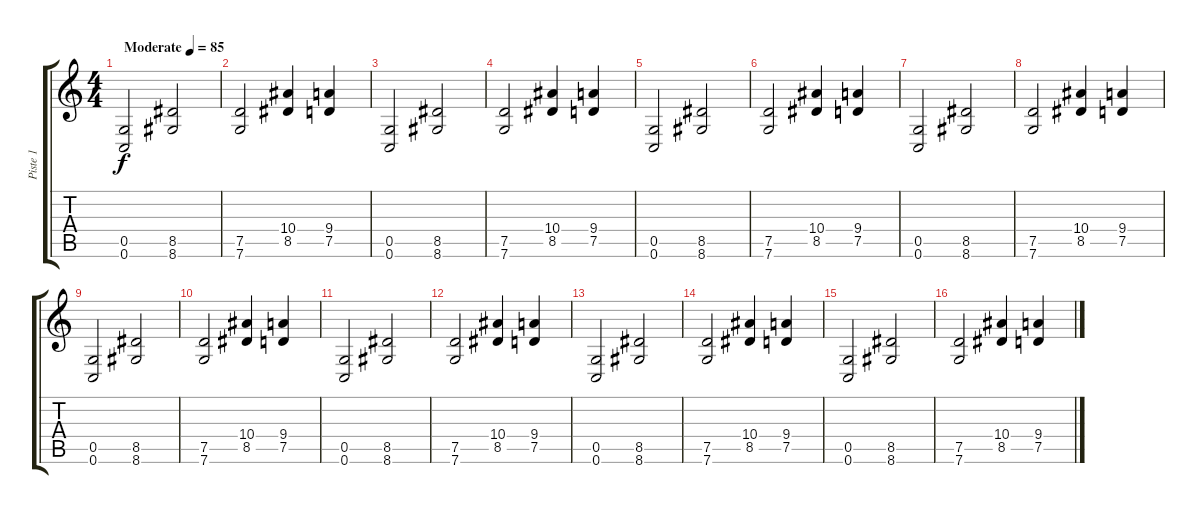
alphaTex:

\track ("Piste 1" "Piste 1") {instrument distortionguitar}
\staff {score tabs}
\tuning (D4 A3 F3 C3 G2 C2) {hide}
\ts (4 4)
\tempo (85 "Moderate")
\clef g2
\ks c
(0.5 0.6).2{dy f instrument distortionguitar} (8.5 8.6).2 |
(7.5 7.6).2 (10.4 8.5).4 (9.4 7.5).4 |
(0.5 0.6).2 (8.5 8.6).2 |
(7.5 7.6).2 (10.4 8.5).4 (9.4 7.5).4 |
(0.5 0.6).2 (8.5 8.6).2 |
(7.5 7.6).2 (10.4 8.5).4 (9.4 7.5).4 |
(0.5 0.6).2 (8.5 8.6).2 |
(7.5 7.6).2 (10.4 8.5).4 (9.4 7.5).4 |
(0.5 0.6).2 (8.5 8.6).2 |
(7.5 7.6).2 (10.4 8.5).4 (9.4 7.5).4 |
(0.5 0.6).2 (8.5 8.6).2 |
(7.5 7.6).2 (10.4 8.5).4 (9.4 7.5).4 |
(0.5 0.6).2 (8.5 8.6).2 |
(7.5 7.6).2 (10.4 8.5).4 (9.4 7.5).4 |
(0.5 0.6).2 (8.5 8.6).2 |
(7.5 7.6).2 (10.4 8.5).4 (9.4 7.5).4
